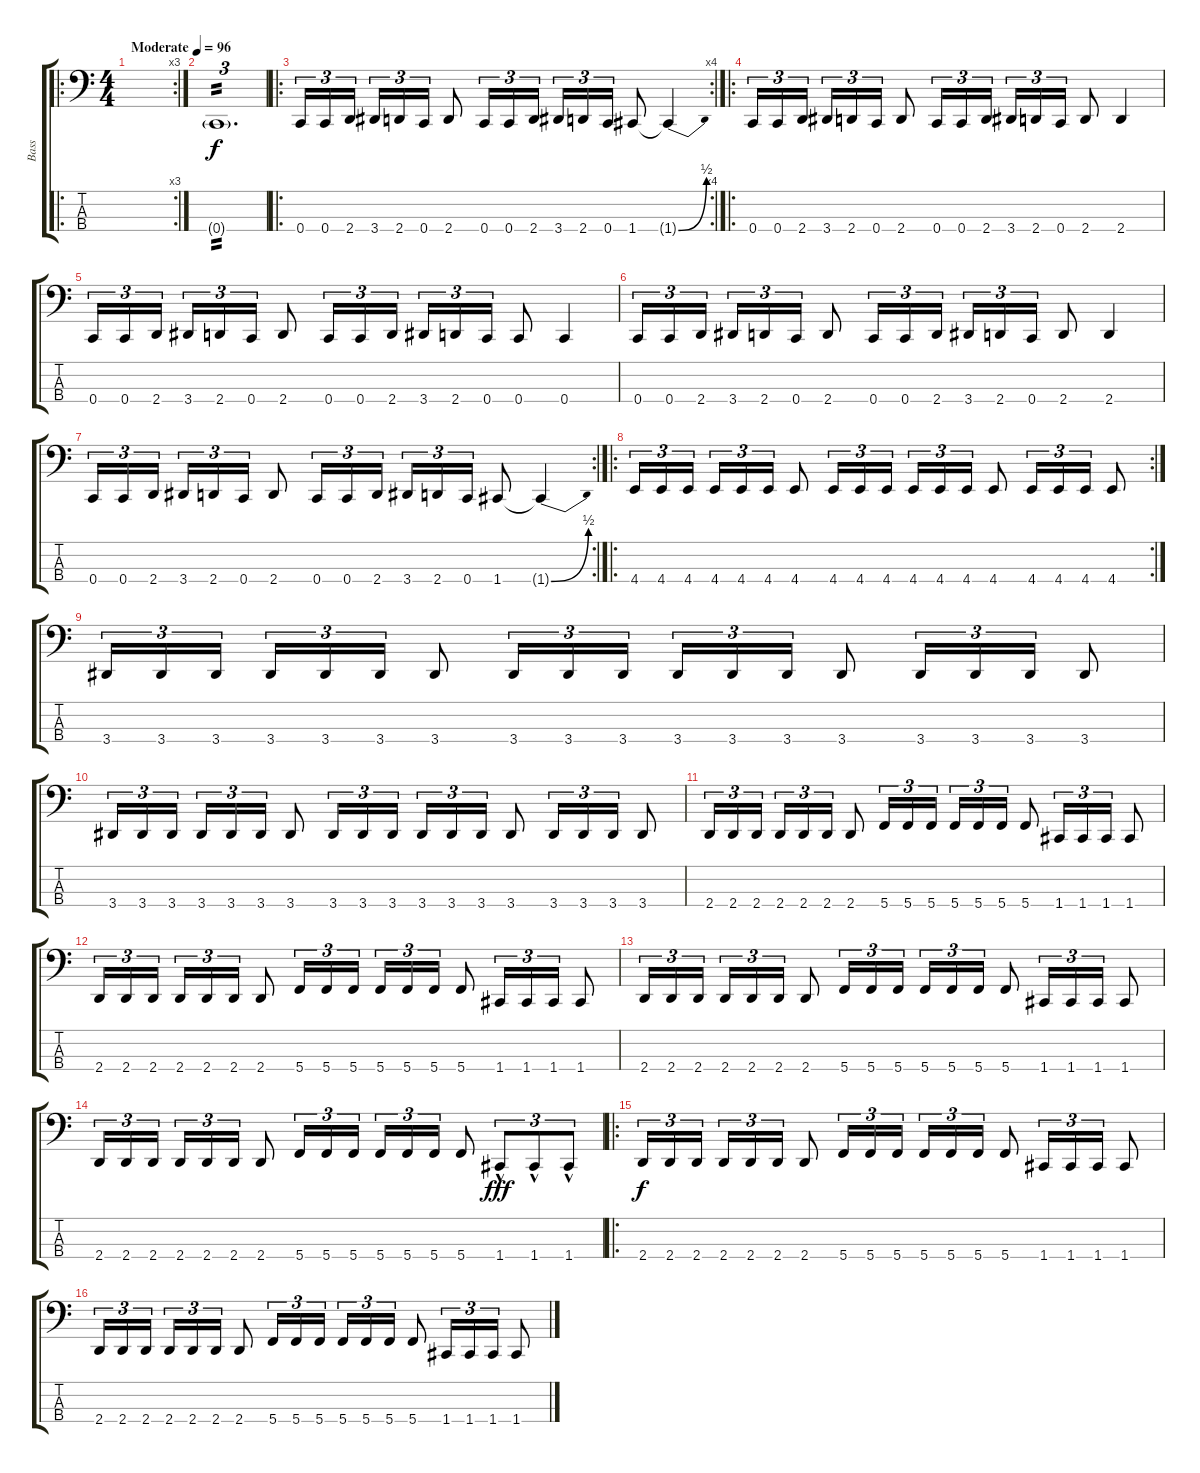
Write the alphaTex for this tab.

\track ("Bass" "Bass") {instrument electricbassfinger}
\staff {score tabs}
\tuning (F2 C2 G1 C1) {hide}
\ro
\rc 3
\ts (4 4)
\tempo (96 "Moderate")
\clef f4
\ks c
|
0.4{g}.1{d tu (3 2) tp 2} |
\ro
\rc 4
0.4.16{tu (3 2) dy f} 0.4.16{tu (3 2)} 2.4.16{tu (3 2) beam splitsecondary} 3.4.16{tu (3 2)} 2.4.16{tu (3 2)} 0.4.16{tu (3 2)} 2.4.8 0.4.16{tu (3 2)} 0.4.16{tu (3 2)} 2.4.16{tu (3 2)} 3.4.16{tu (3 2)} 2.4.16{tu (3 2)} 0.4.16{tu (3 2)} 1.4.8 1.4{be (bend 0 0 60 2) t}.4 |
\ro
0.4.16{tu (3 2)} 0.4.16{tu (3 2)} 2.4.16{tu (3 2) beam splitsecondary} 3.4.16{tu (3 2)} 2.4.16{tu (3 2)} 0.4.16{tu (3 2)} 2.4.8 0.4.16{tu (3 2)} 0.4.16{tu (3 2)} 2.4.16{tu (3 2)} 3.4.16{tu (3 2)} 2.4.16{tu (3 2)} 0.4.16{tu (3 2)} 2.4.8 2.4.4 |
0.4.16{tu (3 2)} 0.4.16{tu (3 2)} 2.4.16{tu (3 2) beam splitsecondary} 3.4.16{tu (3 2)} 2.4.16{tu (3 2)} 0.4.16{tu (3 2)} 2.4.8 0.4.16{tu (3 2)} 0.4.16{tu (3 2)} 2.4.16{tu (3 2)} 3.4.16{tu (3 2)} 2.4.16{tu (3 2)} 0.4.16{tu (3 2)} 0.4.8 0.4.4 |
0.4.16{tu (3 2)} 0.4.16{tu (3 2)} 2.4.16{tu (3 2) beam splitsecondary} 3.4.16{tu (3 2)} 2.4.16{tu (3 2)} 0.4.16{tu (3 2)} 2.4.8 0.4.16{tu (3 2)} 0.4.16{tu (3 2)} 2.4.16{tu (3 2)} 3.4.16{tu (3 2)} 2.4.16{tu (3 2)} 0.4.16{tu (3 2)} 2.4.8 2.4.4 |
\rc 2
0.4.16{tu (3 2)} 0.4.16{tu (3 2)} 2.4.16{tu (3 2) beam splitsecondary} 3.4.16{tu (3 2)} 2.4.16{tu (3 2)} 0.4.16{tu (3 2)} 2.4.8 0.4.16{tu (3 2)} 0.4.16{tu (3 2)} 2.4.16{tu (3 2)} 3.4.16{tu (3 2)} 2.4.16{tu (3 2)} 0.4.16{tu (3 2)} 1.4.8 1.4{be (bend 0 0 60 2) t}.4 |
\ro
\rc 2
4.4.16{tu (3 2)} 4.4.16{tu (3 2)} 4.4.16{tu (3 2) beam splitsecondary} 4.4.16{tu (3 2)} 4.4.16{tu (3 2)} 4.4.16{tu (3 2)} 4.4.8 4.4.16{tu (3 2)} 4.4.16{tu (3 2)} 4.4.16{tu (3 2)} 4.4.16{tu (3 2)} 4.4.16{tu (3 2)} 4.4.16{tu (3 2)} 4.4.8 4.4.16{tu (3 2)} 4.4.16{tu (3 2)} 4.4.16{tu (3 2)} 4.4.8 |
3.4.16{tu (3 2)} 3.4.16{tu (3 2)} 3.4.16{tu (3 2) beam splitsecondary} 3.4.16{tu (3 2)} 3.4.16{tu (3 2)} 3.4.16{tu (3 2)} 3.4.8 3.4.16{tu (3 2)} 3.4.16{tu (3 2)} 3.4.16{tu (3 2)} 3.4.16{tu (3 2)} 3.4.16{tu (3 2)} 3.4.16{tu (3 2)} 3.4.8 3.4.16{tu (3 2)} 3.4.16{tu (3 2)} 3.4.16{tu (3 2)} 3.4.8 |
3.4.16{tu (3 2)} 3.4.16{tu (3 2)} 3.4.16{tu (3 2) beam splitsecondary} 3.4.16{tu (3 2)} 3.4.16{tu (3 2)} 3.4.16{tu (3 2)} 3.4.8 3.4.16{tu (3 2)} 3.4.16{tu (3 2)} 3.4.16{tu (3 2)} 3.4.16{tu (3 2)} 3.4.16{tu (3 2)} 3.4.16{tu (3 2)} 3.4.8 3.4.16{tu (3 2)} 3.4.16{tu (3 2)} 3.4.16{tu (3 2)} 3.4.8 |
2.4.16{tu (3 2)} 2.4.16{tu (3 2)} 2.4.16{tu (3 2) beam splitsecondary} 2.4.16{tu (3 2)} 2.4.16{tu (3 2)} 2.4.16{tu (3 2)} 2.4.8 5.4.16{tu (3 2)} 5.4.16{tu (3 2)} 5.4.16{tu (3 2)} 5.4.16{tu (3 2)} 5.4.16{tu (3 2)} 5.4.16{tu (3 2)} 5.4.8 1.4.16{tu (3 2)} 1.4.16{tu (3 2)} 1.4.16{tu (3 2)} 1.4.8 |
2.4.16{tu (3 2)} 2.4.16{tu (3 2)} 2.4.16{tu (3 2) beam splitsecondary} 2.4.16{tu (3 2)} 2.4.16{tu (3 2)} 2.4.16{tu (3 2)} 2.4.8 5.4.16{tu (3 2)} 5.4.16{tu (3 2)} 5.4.16{tu (3 2)} 5.4.16{tu (3 2)} 5.4.16{tu (3 2)} 5.4.16{tu (3 2)} 5.4.8 1.4.16{tu (3 2)} 1.4.16{tu (3 2)} 1.4.16{tu (3 2)} 1.4.8 |
2.4.16{tu (3 2)} 2.4.16{tu (3 2)} 2.4.16{tu (3 2) beam splitsecondary} 2.4.16{tu (3 2)} 2.4.16{tu (3 2)} 2.4.16{tu (3 2)} 2.4.8 5.4.16{tu (3 2)} 5.4.16{tu (3 2)} 5.4.16{tu (3 2)} 5.4.16{tu (3 2)} 5.4.16{tu (3 2)} 5.4.16{tu (3 2)} 5.4.8 1.4.16{tu (3 2)} 1.4.16{tu (3 2)} 1.4.16{tu (3 2)} 1.4.8 |
2.4.16{tu (3 2)} 2.4.16{tu (3 2)} 2.4.16{tu (3 2) beam splitsecondary} 2.4.16{tu (3 2)} 2.4.16{tu (3 2)} 2.4.16{tu (3 2)} 2.4.8 5.4.16{tu (3 2)} 5.4.16{tu (3 2)} 5.4.16{tu (3 2)} 5.4.16{tu (3 2)} 5.4.16{tu (3 2)} 5.4.16{tu (3 2)} 5.4.8 1.4{hac}.8{tu (3 2) dy fff} 1.4{hac}.8{tu (3 2)} 1.4{hac}.8{tu (3 2)} |
\ro
2.4.16{tu (3 2) dy f} 2.4.16{tu (3 2)} 2.4.16{tu (3 2) beam splitsecondary} 2.4.16{tu (3 2)} 2.4.16{tu (3 2)} 2.4.16{tu (3 2)} 2.4.8 5.4.16{tu (3 2)} 5.4.16{tu (3 2)} 5.4.16{tu (3 2)} 5.4.16{tu (3 2)} 5.4.16{tu (3 2)} 5.4.16{tu (3 2)} 5.4.8 1.4.16{tu (3 2)} 1.4.16{tu (3 2)} 1.4.16{tu (3 2)} 1.4.8 |
2.4.16{tu (3 2)} 2.4.16{tu (3 2)} 2.4.16{tu (3 2) beam splitsecondary} 2.4.16{tu (3 2)} 2.4.16{tu (3 2)} 2.4.16{tu (3 2)} 2.4.8 5.4.16{tu (3 2)} 5.4.16{tu (3 2)} 5.4.16{tu (3 2)} 5.4.16{tu (3 2)} 5.4.16{tu (3 2)} 5.4.16{tu (3 2)} 5.4.8 1.4.16{tu (3 2)} 1.4.16{tu (3 2)} 1.4.16{tu (3 2)} 1.4.8
